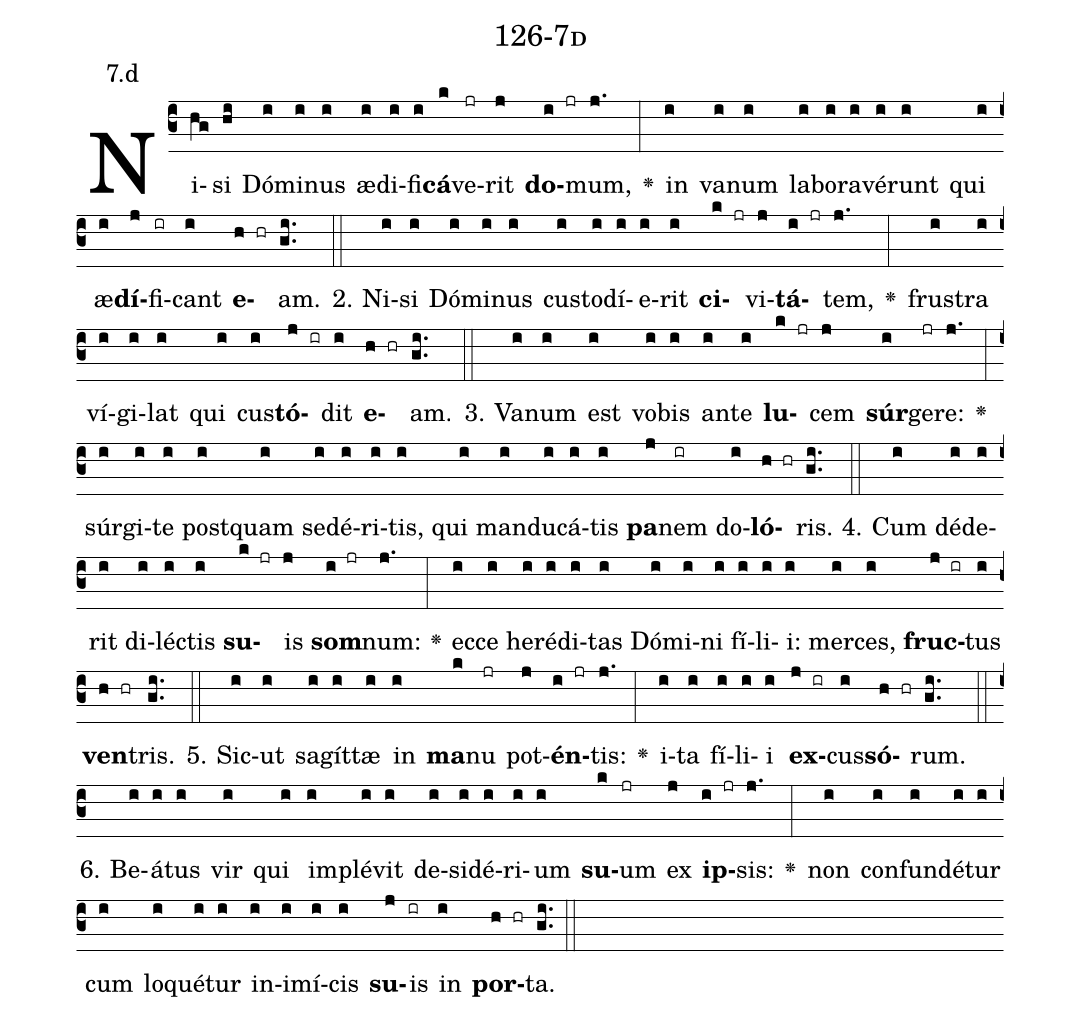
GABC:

name: 126-7d;
annotation: 7.d;
%%
(c3)Ni(hg)si(hi) Dó(i)mi(i)nus(i) æ(i)di(i)fi(i)<b>cá</b>(k)ve(jr)rit(j) <b>do</b>(i jr)mum,(j.) <v>\greheightstar</v>(:) in(i) va(i)num(i) la(i)bo(i)ra(i)vé(i)runt(i) qui(i) æ(i)<b>dí</b>(j)fi(ir)cant(i) <b>e</b>(h hr)am.(gi..) (::)
2. Ni(i)si(i) Dó(i)mi(i)nus(i) cus(i)to(i)dí(i)e(i)rit(i) <b>ci</b>(k jr)vi(j)<b>tá</b>(i jr)tem,(j.) <v>\greheightstar</v>(:) frus(i)tra(i) ví(i)gi(i)lat(i) qui(i) cus(i)<b>tó</b>(j ir)dit(i) <b>e</b>(h hr)am.(gi..) (::)
3. Va(i)num(i) est(i) vo(i)bis(i) an(i)te(i) <b>lu</b>(k jr)cem(j) <b>súr</b>(i)ge(jr)re:(j.) <v>\greheightstar</v>(:) súr(i)gi(i)te(i) post(i)quam(i) se(i)dé(i)ri(i)tis,(i) qui(i) man(i)du(i)cá(i)tis(i) <b>pa</b>(j)nem(ir) do(i)<b>ló</b>(h hr)ris.(gi..) (::)
4. Cum(i) dé(i)de(i)rit(i) di(i)léc(i)tis(i) <b>su</b>(k jr)is(j) <b>som</b>(i jr)num:(j.) <v>\greheightstar</v>(:) ec(i)ce(i) he(i)ré(i)di(i)tas(i) Dó(i)mi(i)ni(i) fí(i)li(i)i:(i) mer(i)ces,(i) <b>fruc</b>(j ir)tus(i) <b>ven</b>(h hr)tris.(gi..) (::)
5. Sic(i)ut(i) sa(i)gít(i)tæ(i) in(i) <b>ma</b>(k)nu(jr) pot(j)<b>én</b>(i jr)tis:(j.) <v>\greheightstar</v>(:) i(i)ta(i) fí(i)li(i)i(i) <b>ex</b>(j ir)cus(i)<b>só</b>(h hr)rum.(gi..) (::)
6. Be(i)á(i)tus(i) vir(i) qui(i) im(i)plé(i)vit(i) de(i)si(i)dé(i)ri(i)um(i) <b>su</b>(k)um(jr) ex(j) <b>ip</b>(i jr)sis:(j.) <v>\greheightstar</v>(:) non(i) con(i)fun(i)dé(i)tur(i) cum(i) lo(i)qué(i)tur(i) in(i)i(i)mí(i)cis(i) <b>su</b>(j)is(ir) in(i) <b>por</b>(h hr)ta.(gi..) (::)
